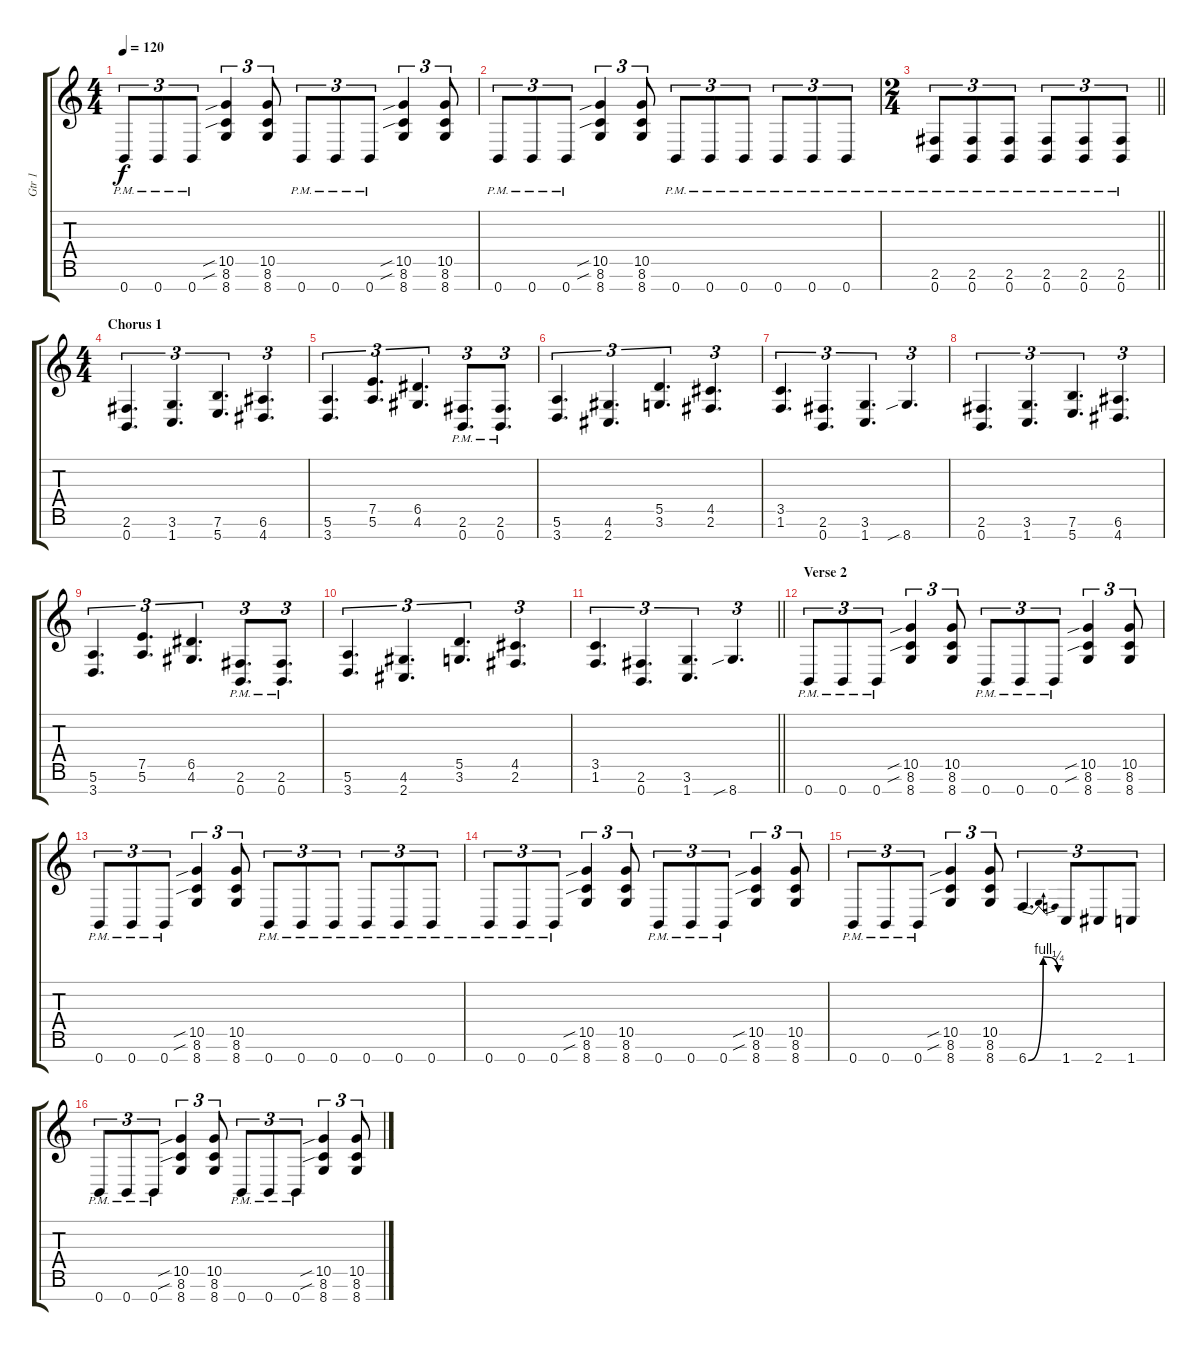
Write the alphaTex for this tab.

\track ("Gtr 1" "Gtr 1") {instrument overdrivenguitar}
\staff {score tabs}
\tuning (E4 B3 G3 D3 A2 E2 B1) {hide}
\ts (4 4)
\tempo 120
\clef g2
\ks c
0.7{pm}.8{tu (3 2) dy f} 0.7{pm}.8{tu (3 2)} 0.7{pm}.8{tu (3 2)} (10.5{sib} 8.6{sib} 8.7).4{tu (3 2)} (10.5 8.6 8.7).8{tu (3 2)} 0.7{pm}.8{tu (3 2)} 0.7{pm}.8{tu (3 2)} 0.7{pm}.8{tu (3 2)} (10.5{sib} 8.6{sib} 8.7).4{tu (3 2)} (10.5 8.6 8.7).8{tu (3 2)} |
0.7{pm}.8{tu (3 2)} 0.7{pm}.8{tu (3 2)} 0.7{pm}.8{tu (3 2)} (10.5{sib} 8.6{sib} 8.7).4{tu (3 2)} (10.5 8.6 8.7).8{tu (3 2)} 0.7{pm}.8{tu (3 2)} 0.7{pm}.8{tu (3 2)} 0.7{pm}.8{tu (3 2)} 0.7{pm}.8{tu (3 2)} 0.7{pm}.8{tu (3 2)} 0.7{pm}.8{tu (3 2)} |
\ts (2 4)
\barLineRight lightlight
(2.6{pm} 0.7{pm}).8{tu (3 2)} (2.6{pm} 0.7{pm}).8{tu (3 2)} (2.6{pm} 0.7{pm}).8{tu (3 2)} (2.6{pm} 0.7{pm}).8{tu (3 2)} (2.6{pm} 0.7{pm}).8{tu (3 2)} (2.6{pm} 0.7{pm}).8{tu (3 2)} |
\ts (4 4)
\section ("" "Chorus 1")
(2.6 0.7).4{d tu (3 2)} (3.6 1.7).4{d tu (3 2)} (7.6 5.7).4{d tu (3 2)} (6.6 4.7).4{d tu (3 2)} |
(5.6 3.7).4{d tu (3 2)} (7.5 5.6).4{d tu (3 2)} (6.5 4.6).4{d tu (3 2)} (2.6{pm} 0.7{pm}).8{d tu (3 2)} (2.6{pm} 0.7{pm}).8{d tu (3 2)} |
(5.6 3.7).4{d tu (3 2)} (4.6 2.7).4{d tu (3 2)} (5.5 3.6).4{d tu (3 2)} (4.5 2.6).4{d tu (3 2)} |
(3.5 1.6).4{d tu (3 2)} (2.6 0.7).4{d tu (3 2)} (3.6 1.7).4{d tu (3 2)} 8.7{sib}.4{d tu (3 2)} |
(2.6 0.7).4{d tu (3 2)} (3.6 1.7).4{d tu (3 2)} (7.6 5.7).4{d tu (3 2)} (6.6 4.7).4{d tu (3 2)} |
(5.6 3.7).4{d tu (3 2)} (7.5 5.6).4{d tu (3 2)} (6.5 4.6).4{d tu (3 2)} (2.6{pm} 0.7{pm}).8{d tu (3 2)} (2.6{pm} 0.7{pm}).8{d tu (3 2)} |
(5.6 3.7).4{d tu (3 2)} (4.6 2.7).4{d tu (3 2)} (5.5 3.6).4{d tu (3 2)} (4.5 2.6).4{d tu (3 2)} |
\barLineRight lightlight
(3.5 1.6).4{d tu (3 2)} (2.6 0.7).4{d tu (3 2)} (3.6 1.7).4{d tu (3 2)} 8.7{sib}.4{d tu (3 2)} |
\section ("" "Verse 2 ")
0.7{pm}.8{tu (3 2)} 0.7{pm}.8{tu (3 2)} 0.7{pm}.8{tu (3 2)} (10.5{sib} 8.6{sib} 8.7).4{tu (3 2)} (10.5 8.6 8.7).8{tu (3 2)} 0.7{pm}.8{tu (3 2)} 0.7{pm}.8{tu (3 2)} 0.7{pm}.8{tu (3 2)} (10.5{sib} 8.6{sib} 8.7).4{tu (3 2)} (10.5 8.6 8.7).8{tu (3 2)} |
0.7{pm}.8{tu (3 2)} 0.7{pm}.8{tu (3 2)} 0.7{pm}.8{tu (3 2)} (10.5{sib} 8.6{sib} 8.7).4{tu (3 2)} (10.5 8.6 8.7).8{tu (3 2)} 0.7{pm}.8{tu (3 2)} 0.7{pm}.8{tu (3 2)} 0.7{pm}.8{tu (3 2)} 0.7{pm}.8{tu (3 2)} 0.7{pm}.8{tu (3 2)} 0.7{pm}.8{tu (3 2)} |
0.7{pm}.8{tu (3 2)} 0.7{pm}.8{tu (3 2)} 0.7{pm}.8{tu (3 2)} (10.5{sib} 8.6{sib} 8.7).4{tu (3 2)} (10.5 8.6 8.7).8{tu (3 2)} 0.7{pm}.8{tu (3 2)} 0.7{pm}.8{tu (3 2)} 0.7{pm}.8{tu (3 2)} (10.5{sib} 8.6{sib} 8.7).4{tu (3 2)} (10.5 8.6 8.7).8{tu (3 2)} |
0.7{pm}.8{tu (3 2)} 0.7{pm}.8{tu (3 2)} 0.7{pm}.8{tu (3 2)} (10.5{sib} 8.6{sib} 8.7).4{tu (3 2)} (10.5 8.6 8.7).8{tu (3 2)} 6.7{be (bendrelease 0 0 30 4 30 4 60 1)}.4{d tu (3 2)} 1.7.8{tu (3 2)} 2.7.8{tu (3 2)} 1.7.8{tu (3 2)} |
0.7{pm}.8{tu (3 2)} 0.7{pm}.8{tu (3 2)} 0.7{pm}.8{tu (3 2)} (10.5{sib} 8.6{sib} 8.7).4{tu (3 2)} (10.5 8.6 8.7).8{tu (3 2)} 0.7{pm}.8{tu (3 2)} 0.7{pm}.8{tu (3 2)} 0.7{pm}.8{tu (3 2)} (10.5{sib} 8.6{sib} 8.7).4{tu (3 2)} (10.5 8.6 8.7).8{tu (3 2)}
